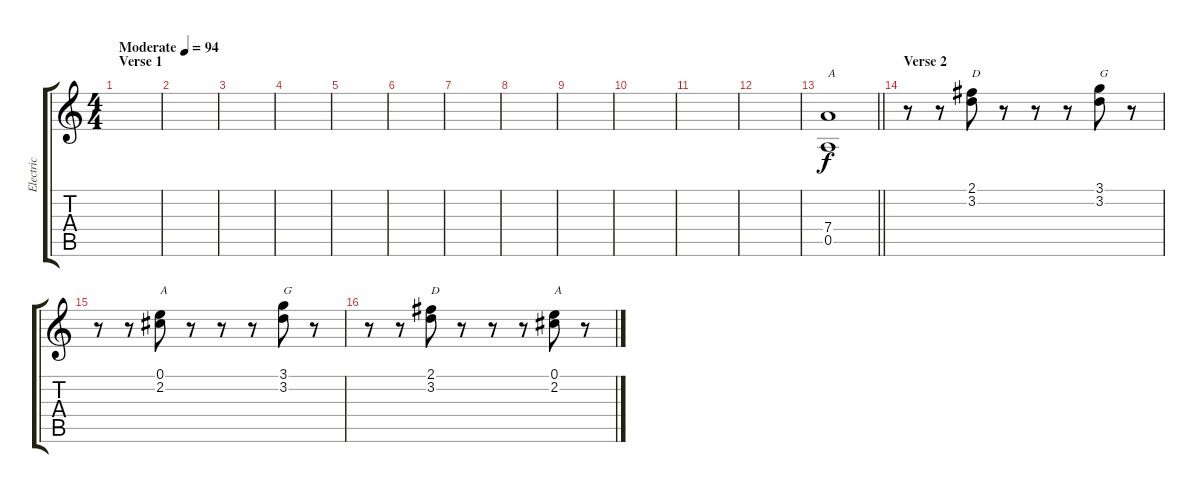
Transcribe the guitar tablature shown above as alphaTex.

\track ("Electric" "Electric") {instrument overdrivenguitar}
\staff {score tabs}
\tuning (E4 B3 G3 D3 A2 E2) {hide}
\ts (4 4)
\section ("" "Verse 1")
\tempo (94 "Moderate")
\clef g2
\ks c
|
|
|
|
|
|
|
|
|
|
|
|
\barLineRight lightlight
(7.4 0.5).1{txt "A"} |
\section ("" "Verse 2")
r.8 r.8 (2.1 3.2).8{txt "D"} r.8 r.8 r.8 (3.1 3.2).8{txt "G"} r.8 |
r.8 r.8 (0.1 2.2).8{txt "A"} r.8 r.8 r.8 (3.1 3.2).8{txt "G"} r.8 |
r.8 r.8 (2.1 3.2).8{txt "D"} r.8 r.8 r.8 (0.1 2.2).8{txt "A"} r.8
